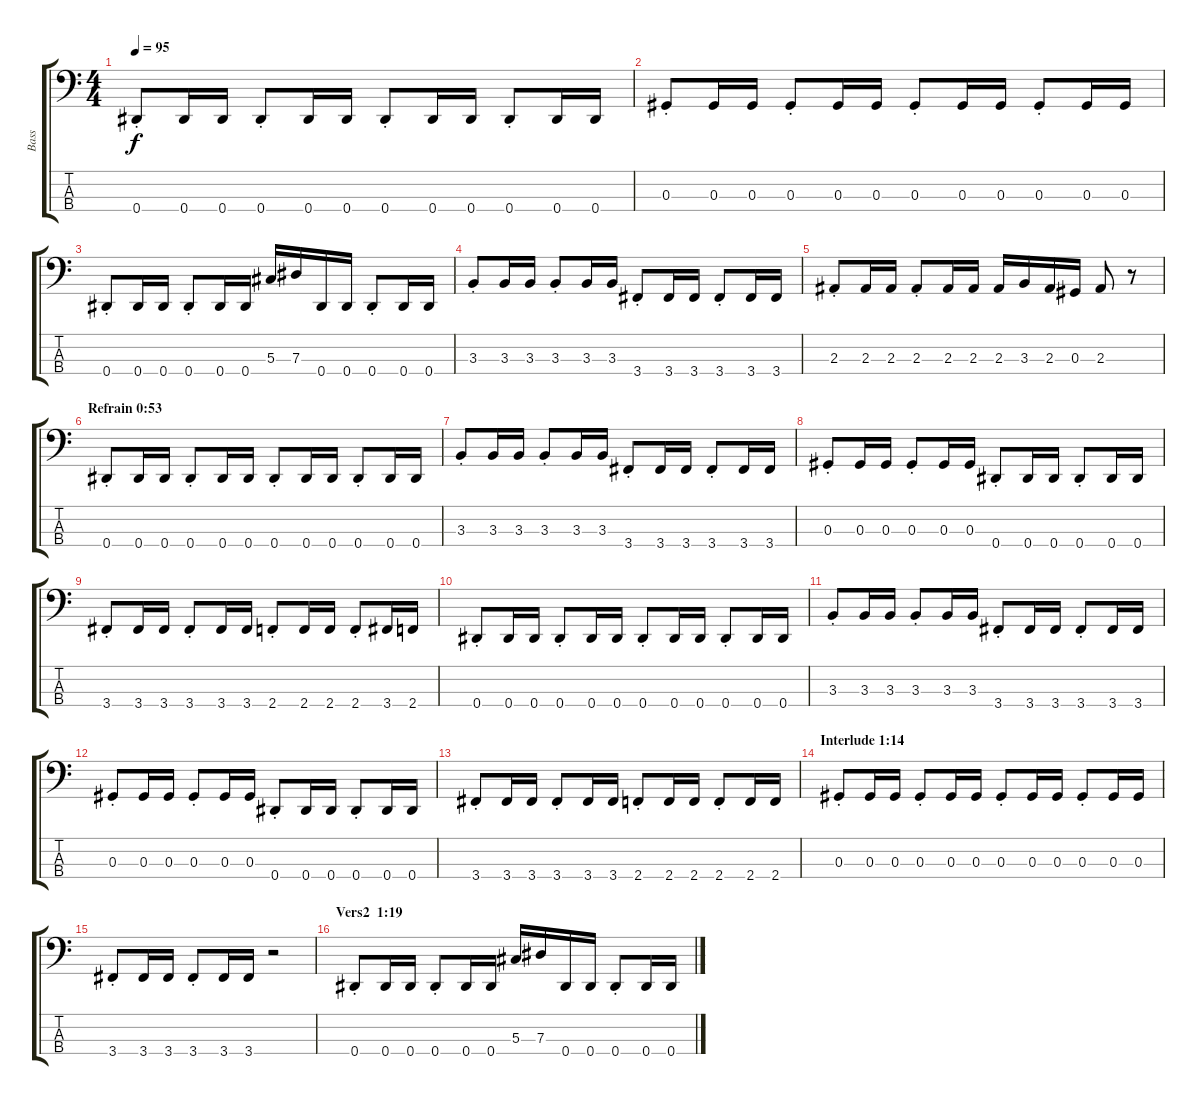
\track ("Bass" "Bass") {instrument electricbasspick}
\staff {score tabs}
\tuning (Gb2 Db2 Ab1 Eb1) {hide}
\ts (4 4)
\tempo 95
\clef f4
\ks c
0.4{st}.8{dy f} 0.4.16 0.4.16 0.4{st}.8 0.4.16 0.4.16 0.4{st}.8 0.4.16 0.4.16 0.4{st}.8 0.4.16 0.4.16 |
0.3{st}.8 0.3.16 0.3.16 0.3{st}.8 0.3.16 0.3.16 0.3{st}.8 0.3.16 0.3.16 0.3{st}.8 0.3.16 0.3.16 |
0.4{st}.8 0.4.16 0.4.16 0.4{st}.8 0.4.16 0.4.16 5.3.16 7.3.16 0.4.16 0.4.16 0.4{st}.8 0.4.16 0.4.16 |
3.3{st}.8 3.3.16 3.3.16 3.3{st}.8 3.3.16 3.3.16 3.4{st}.8 3.4.16 3.4.16 3.4{st}.8 3.4.16 3.4.16 |
2.3{st}.8 2.3.16 2.3.16 2.3{st}.8 2.3.16 2.3.16 2.3.16 3.3.16 2.3.16 0.3.16 2.3.8 r.8 |
\section ("" "Refrain 0:53")
0.4{st}.8 0.4.16 0.4.16 0.4{st}.8 0.4.16 0.4.16 0.4{st}.8 0.4.16 0.4.16 0.4{st}.8 0.4.16 0.4.16 |
3.3{st}.8 3.3.16 3.3.16 3.3{st}.8 3.3.16 3.3.16 3.4{st}.8 3.4.16 3.4.16 3.4{st}.8 3.4.16 3.4.16 |
0.3{st}.8 0.3.16 0.3.16 0.3{st}.8 0.3.16 0.3.16 0.4{st}.8 0.4.16 0.4.16 0.4{st}.8 0.4.16 0.4.16 |
3.4{st}.8 3.4.16 3.4.16 3.4{st}.8 3.4.16 3.4.16 2.4{st}.8 2.4.16 2.4.16 2.4{st}.8 3.4.16 2.4.16 |
0.4{st}.8 0.4.16 0.4.16 0.4{st}.8 0.4.16 0.4.16 0.4{st}.8 0.4.16 0.4.16 0.4{st}.8 0.4.16 0.4.16 |
3.3{st}.8 3.3.16 3.3.16 3.3{st}.8 3.3.16 3.3.16 3.4{st}.8 3.4.16 3.4.16 3.4{st}.8 3.4.16 3.4.16 |
0.3{st}.8 0.3.16 0.3.16 0.3{st}.8 0.3.16 0.3.16 0.4{st}.8 0.4.16 0.4.16 0.4{st}.8 0.4.16 0.4.16 |
3.4{st}.8 3.4.16 3.4.16 3.4{st}.8 3.4.16 3.4.16 2.4{st}.8 2.4.16 2.4.16 2.4{st}.8 2.4.16 2.4.16 |
\section ("" "Interlude 1:14")
0.3{st}.8 0.3.16 0.3.16 0.3{st}.8 0.3.16 0.3.16 0.3{st}.8 0.3.16 0.3.16 0.3{st}.8 0.3.16 0.3.16 |
3.4{st}.8 3.4.16 3.4.16 3.4{st}.8 3.4.16 3.4.16 r.2 |
\section ("" "Vers2  1:19")
0.4{st}.8 0.4.16 0.4.16 0.4{st}.8 0.4.16 0.4.16 5.3.16 7.3.16 0.4.16 0.4.16 0.4{st}.8 0.4.16 0.4.16
